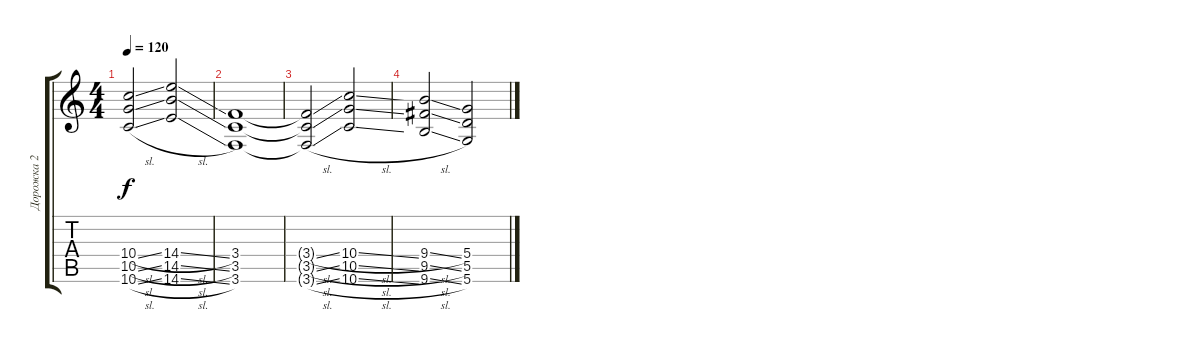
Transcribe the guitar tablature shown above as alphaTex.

\track ("Дорожка 2" "Дорожка 2") {instrument distortionguitar}
\staff {score tabs}
\tuning (E4 B3 G3 D3 A2 D2) {hide}
\ts (4 4)
\tempo 120
\clef g2
\ks c
(10.4{sl t} 10.5{sl t} 10.6{sl t}).2{dy f} (14.4{sl} 14.5{sl} 14.6{sl}).2 |
(3.4 3.5 3.6).1 |
(3.4{sl t} 3.5{sl t} 3.6{sl t}).2 (10.4{sl} 10.5{sl} 10.6{sl}).2 |
(9.4{sl} 9.5{sl} 9.6{sl}).2 (5.4 5.5 5.6).2
